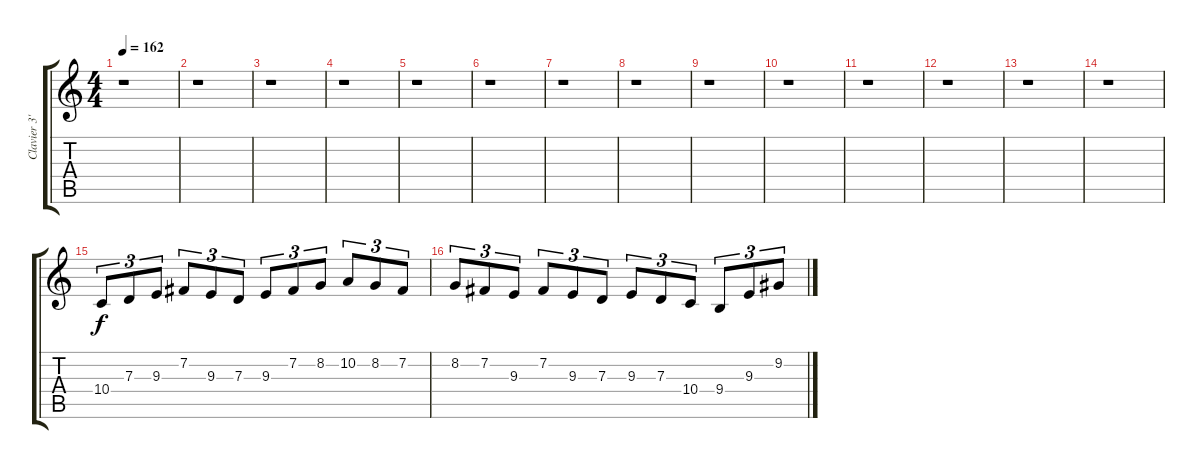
\track ("Clavier 3'" "Clavier 3'") {instrument rockorgan}
\staff {score tabs}
\tuning (E4 B3 G3 D3 A2 E2) {hide}
\ts (4 4)
\tempo 162
\clef g2
\ks c
r.1{dy f} |
r.1 |
r.1 |
r.1 |
r.1 |
r.1 |
r.1 |
r.1 |
r.1 |
r.1 |
r.1 |
r.1 |
r.1 |
r.1 |
10.4.8{tu (3 2)} 7.3.8{tu (3 2)} 9.3.8{tu (3 2)} 7.2.8{tu (3 2)} 9.3.8{tu (3 2)} 7.3.8{tu (3 2)} 9.3.8{tu (3 2)} 7.2.8{tu (3 2)} 8.2.8{tu (3 2)} 10.2.8{tu (3 2)} 8.2.8{tu (3 2)} 7.2.8{tu (3 2)} |
8.2.8{tu (3 2)} 7.2.8{tu (3 2)} 9.3.8{tu (3 2)} 7.2.8{tu (3 2)} 9.3.8{tu (3 2)} 7.3.8{tu (3 2)} 9.3.8{tu (3 2)} 7.3.8{tu (3 2)} 10.4.8{tu (3 2)} 9.4.8{tu (3 2)} 9.3.8{tu (3 2)} 9.2.8{tu (3 2)}
